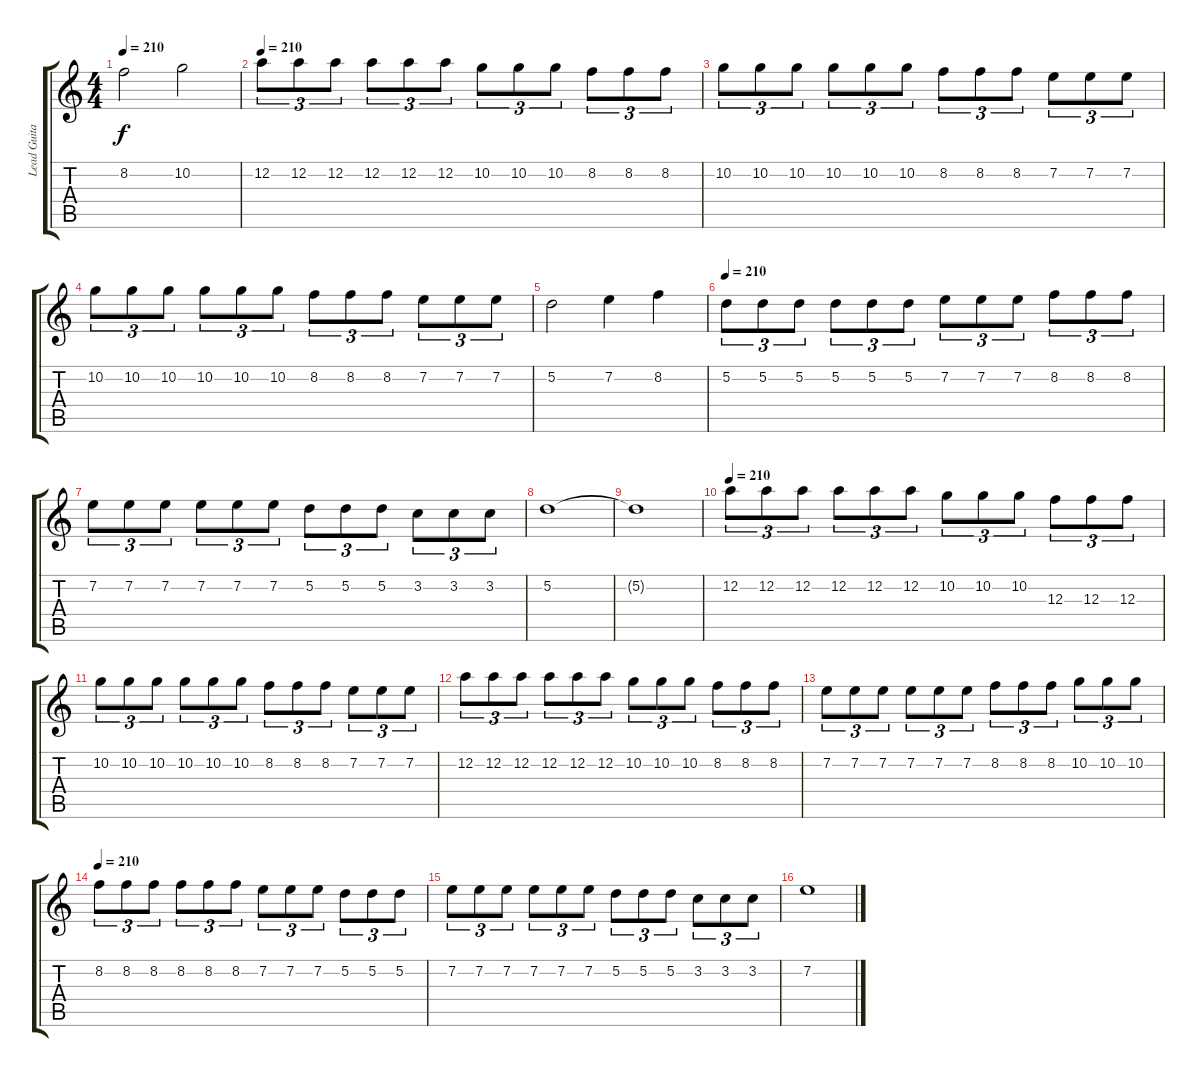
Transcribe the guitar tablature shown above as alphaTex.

\track ("Lead Guitar" "Lead Guita") {instrument overdrivenguitar}
\staff {score tabs}
\tuning (D4 A3 F3 C3 G2 D2) {hide}
\ts (4 4)
\tempo 210
\clef g2
\ks c
8.2.2{dy f} 10.2.2 |
\tempo 210
12.2.8{tu (3 2)} 12.2.8{tu (3 2)} 12.2.8{tu (3 2)} 12.2.8{tu (3 2)} 12.2.8{tu (3 2)} 12.2.8{tu (3 2)} 10.2.8{tu (3 2)} 10.2.8{tu (3 2)} 10.2.8{tu (3 2)} 8.2.8{tu (3 2)} 8.2.8{tu (3 2)} 8.2.8{tu (3 2)} |
10.2.8{tu (3 2)} 10.2.8{tu (3 2)} 10.2.8{tu (3 2)} 10.2.8{tu (3 2)} 10.2.8{tu (3 2)} 10.2.8{tu (3 2)} 8.2.8{tu (3 2)} 8.2.8{tu (3 2)} 8.2.8{tu (3 2)} 7.2.8{tu (3 2)} 7.2.8{tu (3 2)} 7.2.8{tu (3 2)} |
10.2.8{tu (3 2)} 10.2.8{tu (3 2)} 10.2.8{tu (3 2)} 10.2.8{tu (3 2)} 10.2.8{tu (3 2)} 10.2.8{tu (3 2)} 8.2.8{tu (3 2)} 8.2.8{tu (3 2)} 8.2.8{tu (3 2)} 7.2.8{tu (3 2)} 7.2.8{tu (3 2)} 7.2.8{tu (3 2)} |
5.2.2 7.2.4 8.2.4 |
\tempo 210
5.2.8{tu (3 2)} 5.2.8{tu (3 2)} 5.2.8{tu (3 2)} 5.2.8{tu (3 2)} 5.2.8{tu (3 2)} 5.2.8{tu (3 2)} 7.2.8{tu (3 2)} 7.2.8{tu (3 2)} 7.2.8{tu (3 2)} 8.2.8{tu (3 2)} 8.2.8{tu (3 2)} 8.2.8{tu (3 2)} |
7.2.8{tu (3 2)} 7.2.8{tu (3 2)} 7.2.8{tu (3 2)} 7.2.8{tu (3 2)} 7.2.8{tu (3 2)} 7.2.8{tu (3 2)} 5.2.8{tu (3 2)} 5.2.8{tu (3 2)} 5.2.8{tu (3 2)} 3.2.8{tu (3 2)} 3.2.8{tu (3 2)} 3.2.8{tu (3 2)} |
5.2.1 |
5.2{t}.1 |
\tempo 210
12.2.8{tu (3 2)} 12.2.8{tu (3 2)} 12.2.8{tu (3 2)} 12.2.8{tu (3 2)} 12.2.8{tu (3 2)} 12.2.8{tu (3 2)} 10.2.8{tu (3 2)} 10.2.8{tu (3 2)} 10.2.8{tu (3 2)} 12.3.8{tu (3 2)} 12.3.8{tu (3 2)} 12.3.8{tu (3 2)} |
10.2.8{tu (3 2)} 10.2.8{tu (3 2)} 10.2.8{tu (3 2)} 10.2.8{tu (3 2)} 10.2.8{tu (3 2)} 10.2.8{tu (3 2)} 8.2.8{tu (3 2)} 8.2.8{tu (3 2)} 8.2.8{tu (3 2)} 7.2.8{tu (3 2)} 7.2.8{tu (3 2)} 7.2.8{tu (3 2)} |
12.2.8{tu (3 2)} 12.2.8{tu (3 2)} 12.2.8{tu (3 2)} 12.2.8{tu (3 2)} 12.2.8{tu (3 2)} 12.2.8{tu (3 2)} 10.2.8{tu (3 2)} 10.2.8{tu (3 2)} 10.2.8{tu (3 2)} 8.2.8{tu (3 2)} 8.2.8{tu (3 2)} 8.2.8{tu (3 2)} |
7.2.8{tu (3 2)} 7.2.8{tu (3 2)} 7.2.8{tu (3 2)} 7.2.8{tu (3 2)} 7.2.8{tu (3 2)} 7.2.8{tu (3 2)} 8.2.8{tu (3 2)} 8.2.8{tu (3 2)} 8.2.8{tu (3 2)} 10.2.8{tu (3 2)} 10.2.8{tu (3 2)} 10.2.8{tu (3 2)} |
\tempo 210
8.2.8{tu (3 2)} 8.2.8{tu (3 2)} 8.2.8{tu (3 2)} 8.2.8{tu (3 2)} 8.2.8{tu (3 2)} 8.2.8{tu (3 2)} 7.2.8{tu (3 2)} 7.2.8{tu (3 2)} 7.2.8{tu (3 2)} 5.2.8{tu (3 2)} 5.2.8{tu (3 2)} 5.2.8{tu (3 2)} |
7.2.8{tu (3 2)} 7.2.8{tu (3 2)} 7.2.8{tu (3 2)} 7.2.8{tu (3 2)} 7.2.8{tu (3 2)} 7.2.8{tu (3 2)} 5.2.8{tu (3 2)} 5.2.8{tu (3 2)} 5.2.8{tu (3 2)} 3.2.8{tu (3 2)} 3.2.8{tu (3 2)} 3.2.8{tu (3 2)} |
7.2.1
